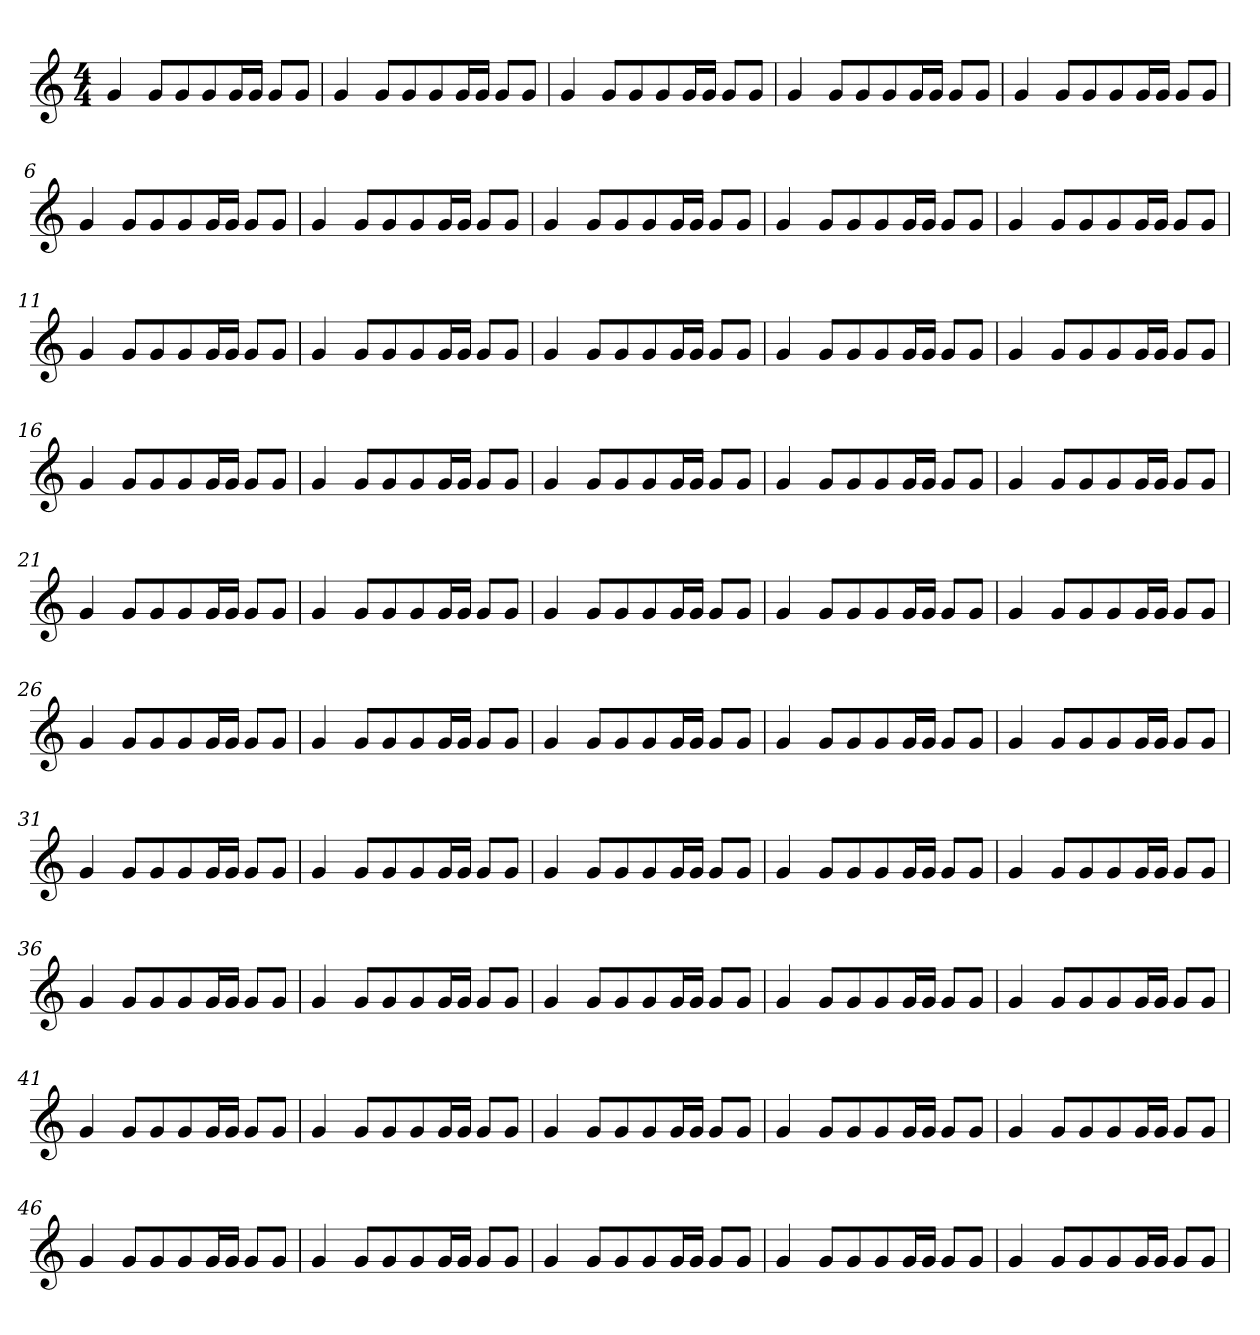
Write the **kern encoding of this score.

**kern
*part1
*staff1
*k[]
*M4/4
=1
4g
8g/L
8g/
8g/
16g/L
16g/JJ
8g/L
8g/J
=2
4g
8g/L
8g/
8g/
16g/L
16g/JJ
8g/L
8g/J
=3
4g
8g/L
8g/
8g/
16g/L
16g/JJ
8g/L
8g/J
=4
4g
8g/L
8g/
8g/
16g/L
16g/JJ
8g/L
8g/J
=5
4g
8g/L
8g/
8g/
16g/L
16g/JJ
8g/L
8g/J
=6
4g
8g/L
8g/
8g/
16g/L
16g/JJ
8g/L
8g/J
=7
4g
8g/L
8g/
8g/
16g/L
16g/JJ
8g/L
8g/J
=8
4g
8g/L
8g/
8g/
16g/L
16g/JJ
8g/L
8g/J
=9
4g
8g/L
8g/
8g/
16g/L
16g/JJ
8g/L
8g/J
=10
4g
8g/L
8g/
8g/
16g/L
16g/JJ
8g/L
8g/J
=11
4g
8g/L
8g/
8g/
16g/L
16g/JJ
8g/L
8g/J
=12
4g
8g/L
8g/
8g/
16g/L
16g/JJ
8g/L
8g/J
=13
4g
8g/L
8g/
8g/
16g/L
16g/JJ
8g/L
8g/J
=14
4g
8g/L
8g/
8g/
16g/L
16g/JJ
8g/L
8g/J
=15
4g
8g/L
8g/
8g/
16g/L
16g/JJ
8g/L
8g/J
=16
4g
8g/L
8g/
8g/
16g/L
16g/JJ
8g/L
8g/J
=17
4g
8g/L
8g/
8g/
16g/L
16g/JJ
8g/L
8g/J
=18
4g
8g/L
8g/
8g/
16g/L
16g/JJ
8g/L
8g/J
=19
4g
8g/L
8g/
8g/
16g/L
16g/JJ
8g/L
8g/J
=20
4g
8g/L
8g/
8g/
16g/L
16g/JJ
8g/L
8g/J
=21
4g
8g/L
8g/
8g/
16g/L
16g/JJ
8g/L
8g/J
=22
4g
8g/L
8g/
8g/
16g/L
16g/JJ
8g/L
8g/J
=23
4g
8g/L
8g/
8g/
16g/L
16g/JJ
8g/L
8g/J
=24
4g
8g/L
8g/
8g/
16g/L
16g/JJ
8g/L
8g/J
=25
4g
8g/L
8g/
8g/
16g/L
16g/JJ
8g/L
8g/J
=26
4g
8g/L
8g/
8g/
16g/L
16g/JJ
8g/L
8g/J
=27
4g
8g/L
8g/
8g/
16g/L
16g/JJ
8g/L
8g/J
=28
4g
8g/L
8g/
8g/
16g/L
16g/JJ
8g/L
8g/J
=29
4g
8g/L
8g/
8g/
16g/L
16g/JJ
8g/L
8g/J
=30
4g
8g/L
8g/
8g/
16g/L
16g/JJ
8g/L
8g/J
=31
4g
8g/L
8g/
8g/
16g/L
16g/JJ
8g/L
8g/J
=32
4g
8g/L
8g/
8g/
16g/L
16g/JJ
8g/L
8g/J
=33
4g
8g/L
8g/
8g/
16g/L
16g/JJ
8g/L
8g/J
=34
4g
8g/L
8g/
8g/
16g/L
16g/JJ
8g/L
8g/J
=35
4g
8g/L
8g/
8g/
16g/L
16g/JJ
8g/L
8g/J
=36
4g
8g/L
8g/
8g/
16g/L
16g/JJ
8g/L
8g/J
=37
4g
8g/L
8g/
8g/
16g/L
16g/JJ
8g/L
8g/J
=38
4g
8g/L
8g/
8g/
16g/L
16g/JJ
8g/L
8g/J
=39
4g
8g/L
8g/
8g/
16g/L
16g/JJ
8g/L
8g/J
=40
4g
8g/L
8g/
8g/
16g/L
16g/JJ
8g/L
8g/J
=41
4g
8g/L
8g/
8g/
16g/L
16g/JJ
8g/L
8g/J
=42
4g
8g/L
8g/
8g/
16g/L
16g/JJ
8g/L
8g/J
=43
4g
8g/L
8g/
8g/
16g/L
16g/JJ
8g/L
8g/J
=44
4g
8g/L
8g/
8g/
16g/L
16g/JJ
8g/L
8g/J
=45
4g
8g/L
8g/
8g/
16g/L
16g/JJ
8g/L
8g/J
=46
4g
8g/L
8g/
8g/
16g/L
16g/JJ
8g/L
8g/J
=47
4g
8g/L
8g/
8g/
16g/L
16g/JJ
8g/L
8g/J
=48
4g
8g/L
8g/
8g/
16g/L
16g/JJ
8g/L
8g/J
=49
4g
8g/L
8g/
8g/
16g/L
16g/JJ
8g/L
8g/J
=50
4g
8g/L
8g/
8g/
16g/L
16g/JJ
8g/L
8g/J
=
*-
